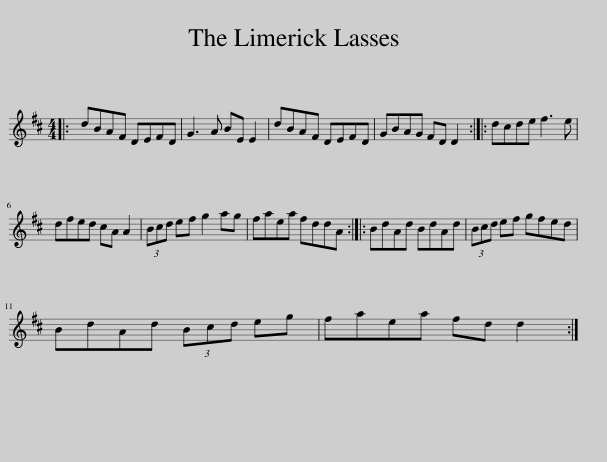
X:1
L:1/8
M:4/4
I:linebreak $
K:D
V:1 treble
V:1
|: dBAF DEFD | G3 A BE E2 | dBAF DEFD | GBAG FD D2 :: dcde f3 e |$ %5
 dfed cA A2 | (3Bcd ef g2 ag | faea fddA :: BdAd BdAd | (3Bcd ef gfed |$ %10
 BdAd (3Bcd eg | faea fd d2 :| %12
